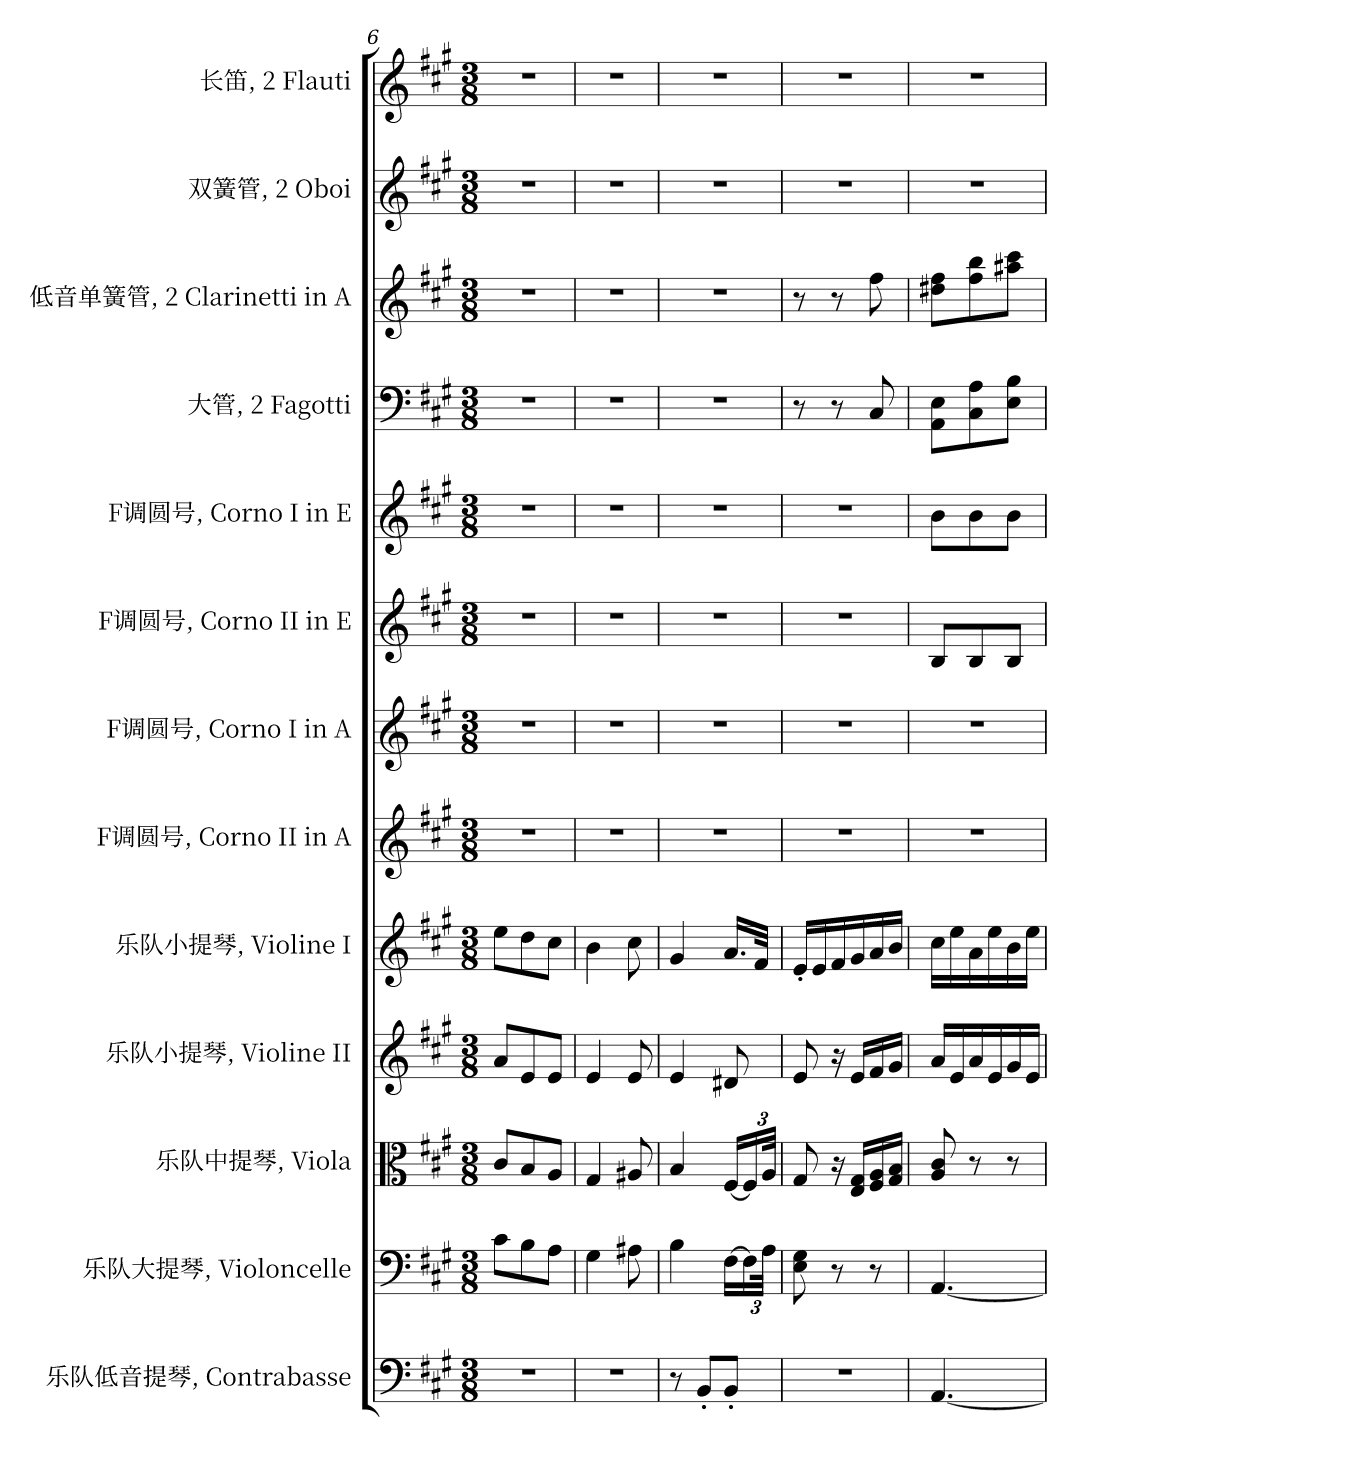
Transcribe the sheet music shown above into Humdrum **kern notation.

**kern	**kern	**kern	**kern	**kern	**kern	**kern	**kern	**kern	**kern	**kern	**kern	**kern
*part13	*part12	*part11	*part10	*part9	*part8	*part7	*part6	*part5	*part4	*part3	*part2	*part1
*staff13	*staff12	*staff11	*staff10	*staff9	*staff8	*staff7	*staff6	*staff5	*staff4	*staff3	*staff2	*staff1
*I"乐队低音提琴, Contrabasse	*I"乐队大提琴, Violoncelle	*I"乐队中提琴, Viola	*I"乐队小提琴, Violine II	*I"乐队小提琴, Violine I	*I"F调圆号, Corno II in A	*I"F调圆号, Corno I in A	*I"F调圆号, Corno II in E	*I"F调圆号, Corno I in E	*I"大管, 2 Fagotti	*I"低音单簧管, 2 Clarinetti in A	*I"双簧管, 2 Oboi	*I"长笛, 2 Flauti
*I'Cbs.	*	*	*	*	*	*	*	*	*	*	*I'Ob.	*I'Fl.
*clefF4	*clefF4	*clefC3	*clefG2	*clefG2	*clefG2	*clefG2	*clefG2	*clefG2	*clefF4	*clefG2	*clefG2	*clefG2
*ITrd7c12	*	*	*	*	*ITrd4c7	*ITrd4c7	*ITrd4c7	*ITrd4c7	*	*ITrd1c2	*	*
*k[f#c#g#]	*k[f#c#g#]	*k[f#c#g#]	*k[f#c#g#]	*k[f#c#g#]	*k[f#c#]	*k[f#c#]	*k[f#c#]	*k[f#c#]	*k[f#c#g#]	*k[f#]	*k[f#c#g#]	*k[f#c#g#]
*M3/8	*M3/8	*M3/8	*M3/8	*M3/8	*M3/8	*M3/8	*M3/8	*M3/8	*M3/8	*M3/8	*M3/8	*M3/8
*MM38	*MM38	*MM38	*MM38	*MM38	*MM38	*MM38	*MM38	*MM38	*MM38	*MM38	*MM38	*MM38
=6	=6	=6	=6	=6	=6	=6	=6	=6	=6	=6	=6	=6
4.r	8c#\L	8c#/L	8a/L	8ee\L	4.r	4.r	4.r	4.r	4.r	4.r	4.r	4.r
.	8B\	8B/	8e/	8dd\	.	.	.	.	.	.	.	.
.	8A\J	8A/J	8e/J	8cc#\J	.	.	.	.	.	.	.	.
=7	=7	=7	=7	=7	=7	=7	=7	=7	=7	=7	=7	=7
*	*	*	*	*	*	*	*	*	*	*	*	*MM38
4.r	4G#\	4G#/	4e/	4b\	4.r	4.r	4.r	4.r	4.r	4.r	4.r	4.r
.	8A#X\	8A#X/	8e/	8cc#\	.	.	.	.	.	.	.	.
=8	=8	=8	=8	=8	=8	=8	=8	=8	=8	=8	=8	=8
*	*	*	*	*	*	*	*	*	*	*	*	*MM38
8r	4B\	4B/	4e/	4g#/	4.r	4.r	4.r	4.r	4.r	4.r	4.r	4.r
8BBB'/L	.	.	.	.	.	.	.	.	.	.	.	.
8BBB'/J	[16F#\LL	[16F#/LL	8d#X/	16.a/LL	.	.	.	.	.	.	.	.
*	*Xbrackettup	*Xbrackettup	*	*	*	*	*	*	*	*	*	*
.	24F#\]	24F#/]	.	.	.	.	.	.	.	.	.	.
.	.	.	.	32f#/JJk	.	.	.	.	.	.	.	.
.	48A\JJk	48A/JJk	.	.	.	.	.	.	.	.	.	.
=9	=9	=9	=9	=9	=9	=9	=9	=9	=9	=9	=9	=9
*	*	*	*	*	*	*	*	*	*	*	*	*MM35
4.r	8E\ 8G#\	8G#/	8e/	16e'/LL	4.r	4.r	4.r	4.r	8r	8r	4.r	4.r
.	.	.	.	16e/	.	.	.	.	.	.	.	.
.	8r	16r	16r	16f#/	.	.	.	.	8r	8r	.	.
.	.	16E/ 16G#/LL	16e/LL	16g#/	.	.	.	.	.	.	.	.
.	8r	16F#/ 16A/	16f#/	16a/	.	.	.	.	8C#/	8ee\	.	.
.	.	16G#/ 16B/JJ	16g#/JJ	16b/JJ	.	.	.	.	.	.	.	.
=10	=10	=10	=10	=10	=10	=10	=10	=10	=10	=10	=10	=10
*	*	*	*	*	*	*	*	*	*	*	*	*MM38
[4.AAA/	[4.AA/	8A/ 8c#/	16a/LL	16cc#\LL	4.r	4.r	8E/L	8e\L	8AA\ 8E\L	8cc#X\ 8ee\L	4.r	4.r
.	.	.	16e/	16ee\	.	.	.	.	.	.	.	.
.	.	8r	16a/	16a\	.	.	8E/	8e\	8C#\ 8A\	8ee\ 8aa\	.	.
.	.	.	16e/	16ee\	.	.	.	.	.	.	.	.
.	.	8r	16g#/	16b\	.	.	8E/J	8e\J	8E\ 8B\J	8gg#X\ 8bb\J	.	.
.	.	.	16e/JJ	16ee\JJ	.	.	.	.	.	.	.	.
=	=	=	=	=	=	=	=	=	=	=	=	=
*-	*-	*-	*-	*-	*-	*-	*-	*-	*-	*-	*-	*-
